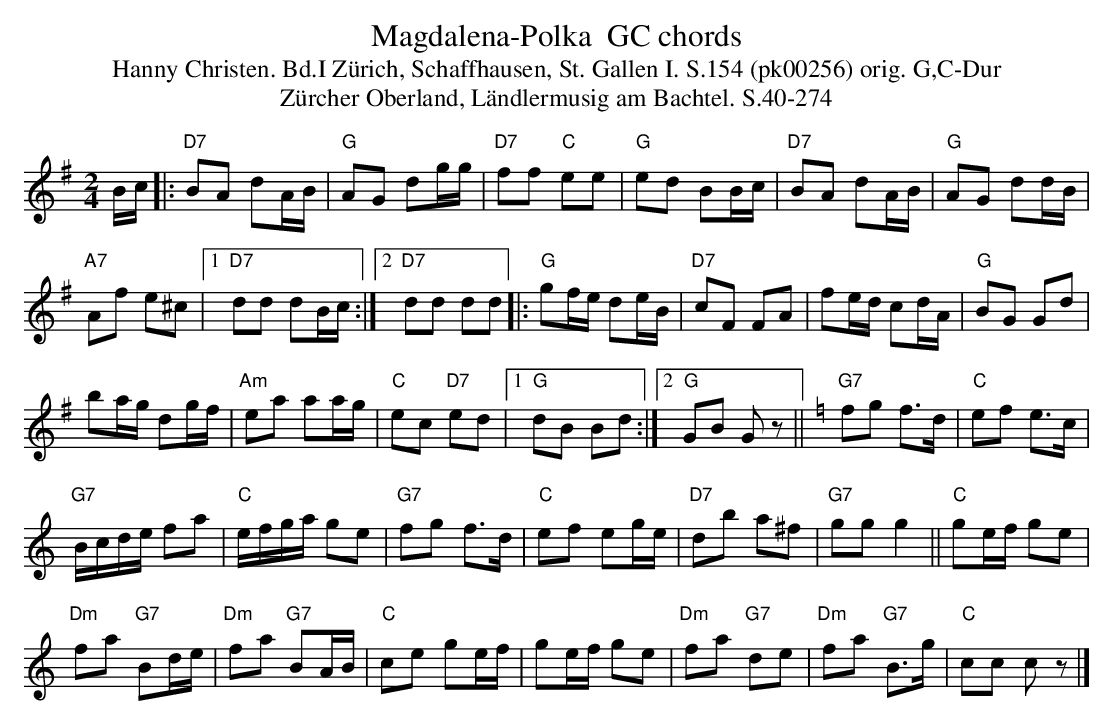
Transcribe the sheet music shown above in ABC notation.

X:1
T: Magdalena-Polka  GC chords
T:Hanny Christen. Bd.I Z\"urich, Schaffhausen, St. Gallen I. S.154 (pk00256) orig. G,C-Dur
T: Z\"urcher Oberland, L\"andlermusig am Bachtel. S.40-274
M:2/4
L:1/16
K:G %%MIDI gchordon
Bc |: "D7"B2A2 d2AB | "G"A2G2 d2gg | "D7"f2f2 "C"e2e2 | "G"e2d2 B2Bc | "D7"B2A2 d2AB |  "G"A2G2 d2dB |
"A7"A2f2 e2^c2 |1 "D7"d2d2 d2Bc :|2 "D7"d2d2 d2d2 |: "G"g2fe d2eB | "D7"c2F2 F2A2 | f2ed c2dA | "G"B2G2 G2d2 |
b2ag d2gf | "Am"e2a2 a2ag | "C"e2c2 "D7"e2d2 |1 "G"d2B2 B2d2 :|2 "G"G2B2 G2z2 || [K:C] "G7"f2g2 f3d | "C"e2f2 e3c |
"G7"Bcde f2a2 | "C"efga g2e2 | "G7"f2g2 f3d | "C"e2f2 e2ge | "D7"d2b2 a2^f2 | "G7"g2g2 g4 || "C"g2ef g2e2 |
"Dm"f2a2 "G7"B2de | "Dm"f2a2 "G7"B2AB | "C"c2e2 g2ef | g2ef g2e2 | "Dm"f2a2 "G7"d2e2 | "Dm"f2a2 "G7"B3g | "C"c2c2 c2z2 |]
